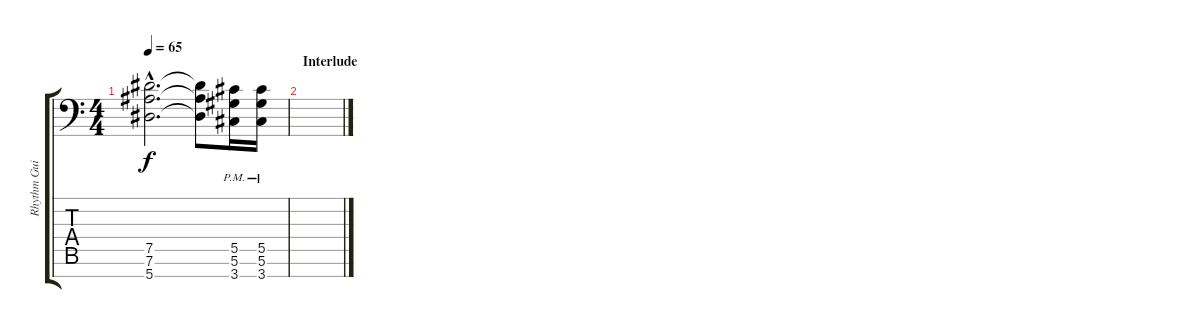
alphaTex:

\track ("Rhythm Guitar" "Rhythm Gui") {instrument electricguitarjazz}
\staff {score tabs}
\tuning (Eb4 Bb3 Gb3 Db3 Ab2 Eb2 Bb1) {hide}
\ts (4 4)
\tempo 65
\clef f4
\ks c
(7.5{hac} 7.6{hac} 5.7{hac}).2{d dy f} (7.5{t} 7.6{t} 5.7{t}).8 (5.5{pm} 5.6{pm} 3.7{pm}).16 (5.5{pm} 5.6{pm} 3.7{pm}).16 |
\section ("" "Interlude")
